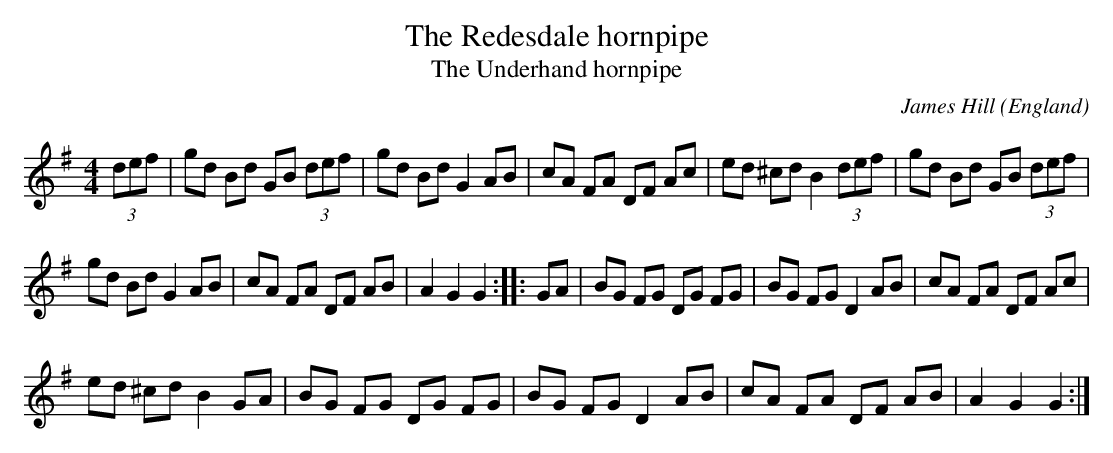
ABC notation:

X:1
T:Redesdale hornpipe, The
T:Underhand hornpipe, The
O:England
M:4/4
C:James Hill
K:G
(3def |\
gd Bd GB (3 def| gd Bd G2 AB |\
cA FA DF Ac | ed ^cd B2 (3def|\
gd Bd GB (3def |
gd Bd G2 AB | \
cA FA DF AB | A2 G2 G2 :: GA |\
BG FG DG FG | BG FG D2 AB | \
cA FA DF Ac |
ed ^cd B2 GA | \
BG FG DG FG | BG FG D2 AB |\
cA FA DF AB | A2 G2 G2 :|
